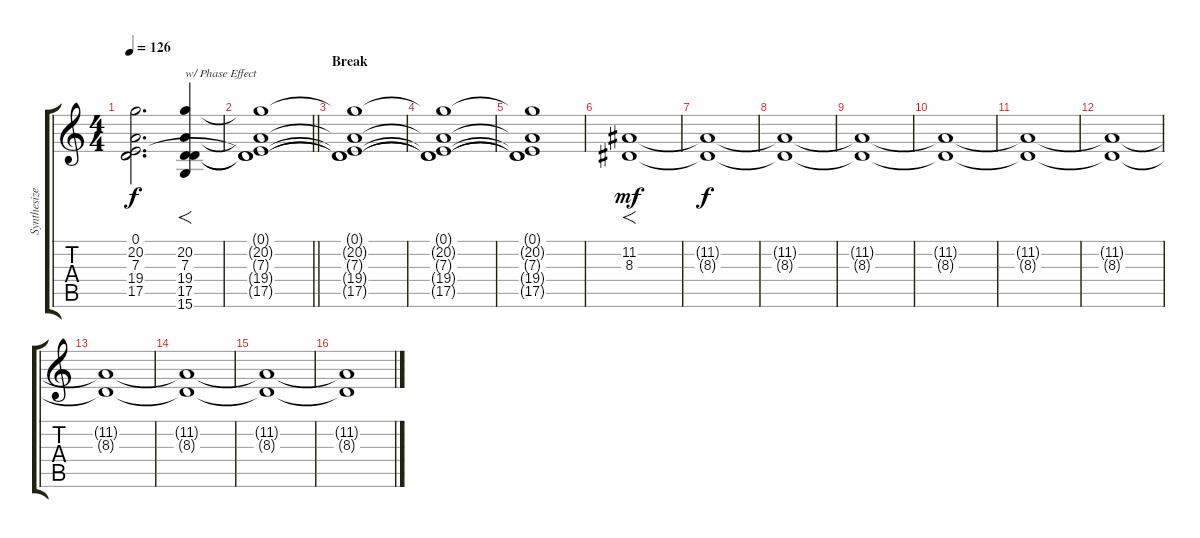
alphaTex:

\track ("Synthesizer" "Synthesize") {instrument pad8sweep}
\staff {score tabs}
\tuning (E4 B3 G3 D3 A2 E2) {hide}
\ts (4 4)
\tempo 126
\clef g2
\ks c
(0.1{t} 20.2{t} 7.3{t} 19.4{t} 17.5{t}).2{d dy f} (20.2 7.3 19.4 17.5 15.6).4{f txt "w/ Phase Effect"} |
\barLineRight lightlight
(0.1{t} 20.2{t} 7.3{t} 19.4{t} 17.5{t}).1 |
\section ("" "Break")
(0.1{t} 20.2{t} 7.3{t} 19.4{t} 17.5{t}).1 |
(0.1{t} 20.2{t} 7.3{t} 19.4{t} 17.5{t}).1 |
(0.1{t} 20.2{t} 7.3{t} 19.4{t} 17.5{t}).1 |
(11.2 8.3).1{f dy mf instrument fx8scifi} |
(11.2{t} 8.3{t}).1{dy f} |
(11.2{t} 8.3{t}).1 |
(11.2{t} 8.3{t}).1 |
(11.2{t} 8.3{t}).1 |
(11.2{t} 8.3{t}).1 |
(11.2{t} 8.3{t}).1 |
(11.2{t} 8.3{t}).1 |
(11.2{t} 8.3{t}).1 |
(11.2{t} 8.3{t}).1 |
(11.2{t} 8.3{t}).1
